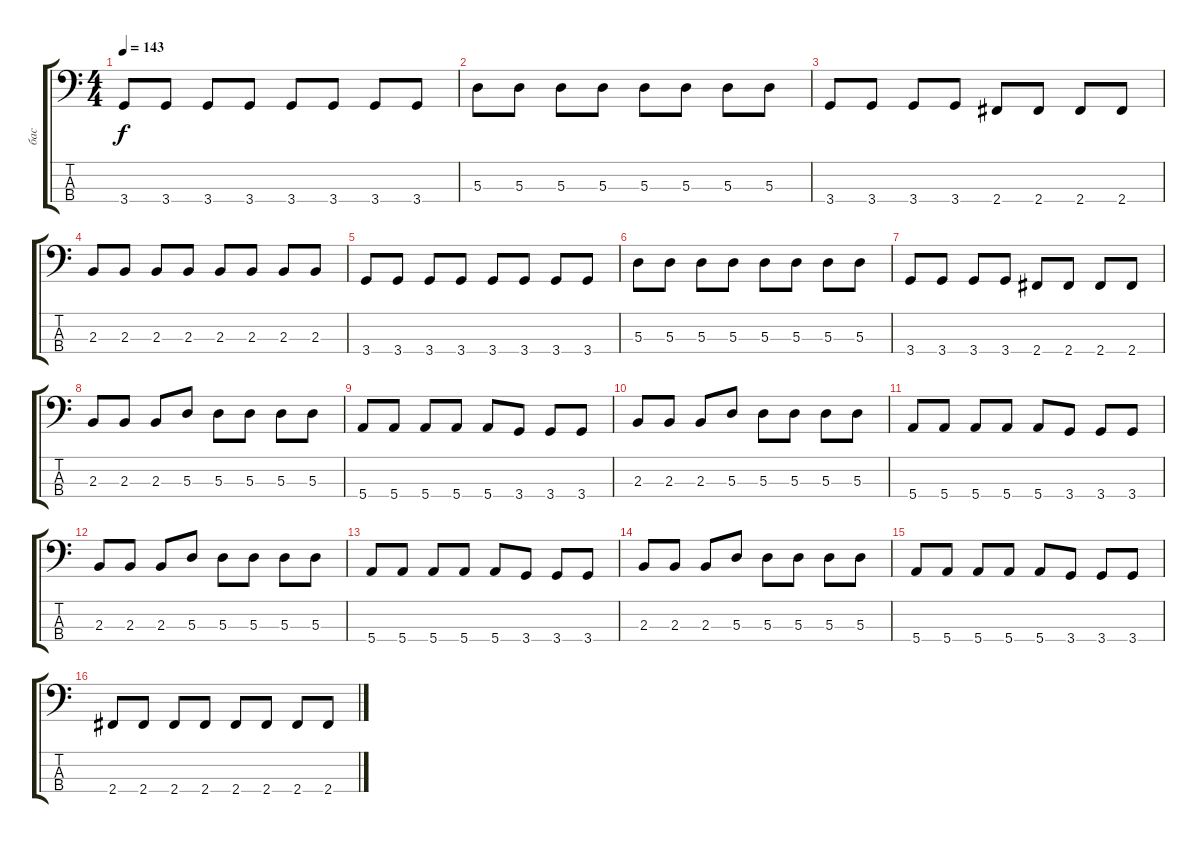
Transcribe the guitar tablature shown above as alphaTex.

\track ("бас" "бас") {instrument electricbassfinger}
\staff {score tabs}
\tuning (G2 D2 A1 E1) {hide}
\ts (4 4)
\tempo 143
\clef f4
\ks c
3.4.8{dy f} 3.4.8 3.4.8 3.4.8 3.4.8 3.4.8 3.4.8 3.4.8 |
5.3.8 5.3.8 5.3.8 5.3.8 5.3.8 5.3.8 5.3.8 5.3.8 |
3.4.8 3.4.8 3.4.8 3.4.8 2.4.8 2.4.8 2.4.8 2.4.8 |
2.3.8 2.3.8 2.3.8 2.3.8 2.3.8 2.3.8 2.3.8 2.3.8 |
3.4.8 3.4.8 3.4.8 3.4.8 3.4.8 3.4.8 3.4.8 3.4.8 |
5.3.8 5.3.8 5.3.8 5.3.8 5.3.8 5.3.8 5.3.8 5.3.8 |
3.4.8 3.4.8 3.4.8 3.4.8 2.4.8 2.4.8 2.4.8 2.4.8 |
2.3.8 2.3.8 2.3.8 5.3.8 5.3.8 5.3.8 5.3.8 5.3.8 |
5.4.8 5.4.8 5.4.8 5.4.8 5.4.8 3.4.8 3.4.8 3.4.8 |
2.3.8 2.3.8 2.3.8 5.3.8 5.3.8 5.3.8 5.3.8 5.3.8 |
5.4.8 5.4.8 5.4.8 5.4.8 5.4.8 3.4.8 3.4.8 3.4.8 |
2.3.8 2.3.8 2.3.8 5.3.8 5.3.8 5.3.8 5.3.8 5.3.8 |
5.4.8 5.4.8 5.4.8 5.4.8 5.4.8 3.4.8 3.4.8 3.4.8 |
2.3.8 2.3.8 2.3.8 5.3.8 5.3.8 5.3.8 5.3.8 5.3.8 |
5.4.8 5.4.8 5.4.8 5.4.8 5.4.8 3.4.8 3.4.8 3.4.8 |
2.4.8 2.4.8 2.4.8 2.4.8 2.4.8 2.4.8 2.4.8 2.4.8
